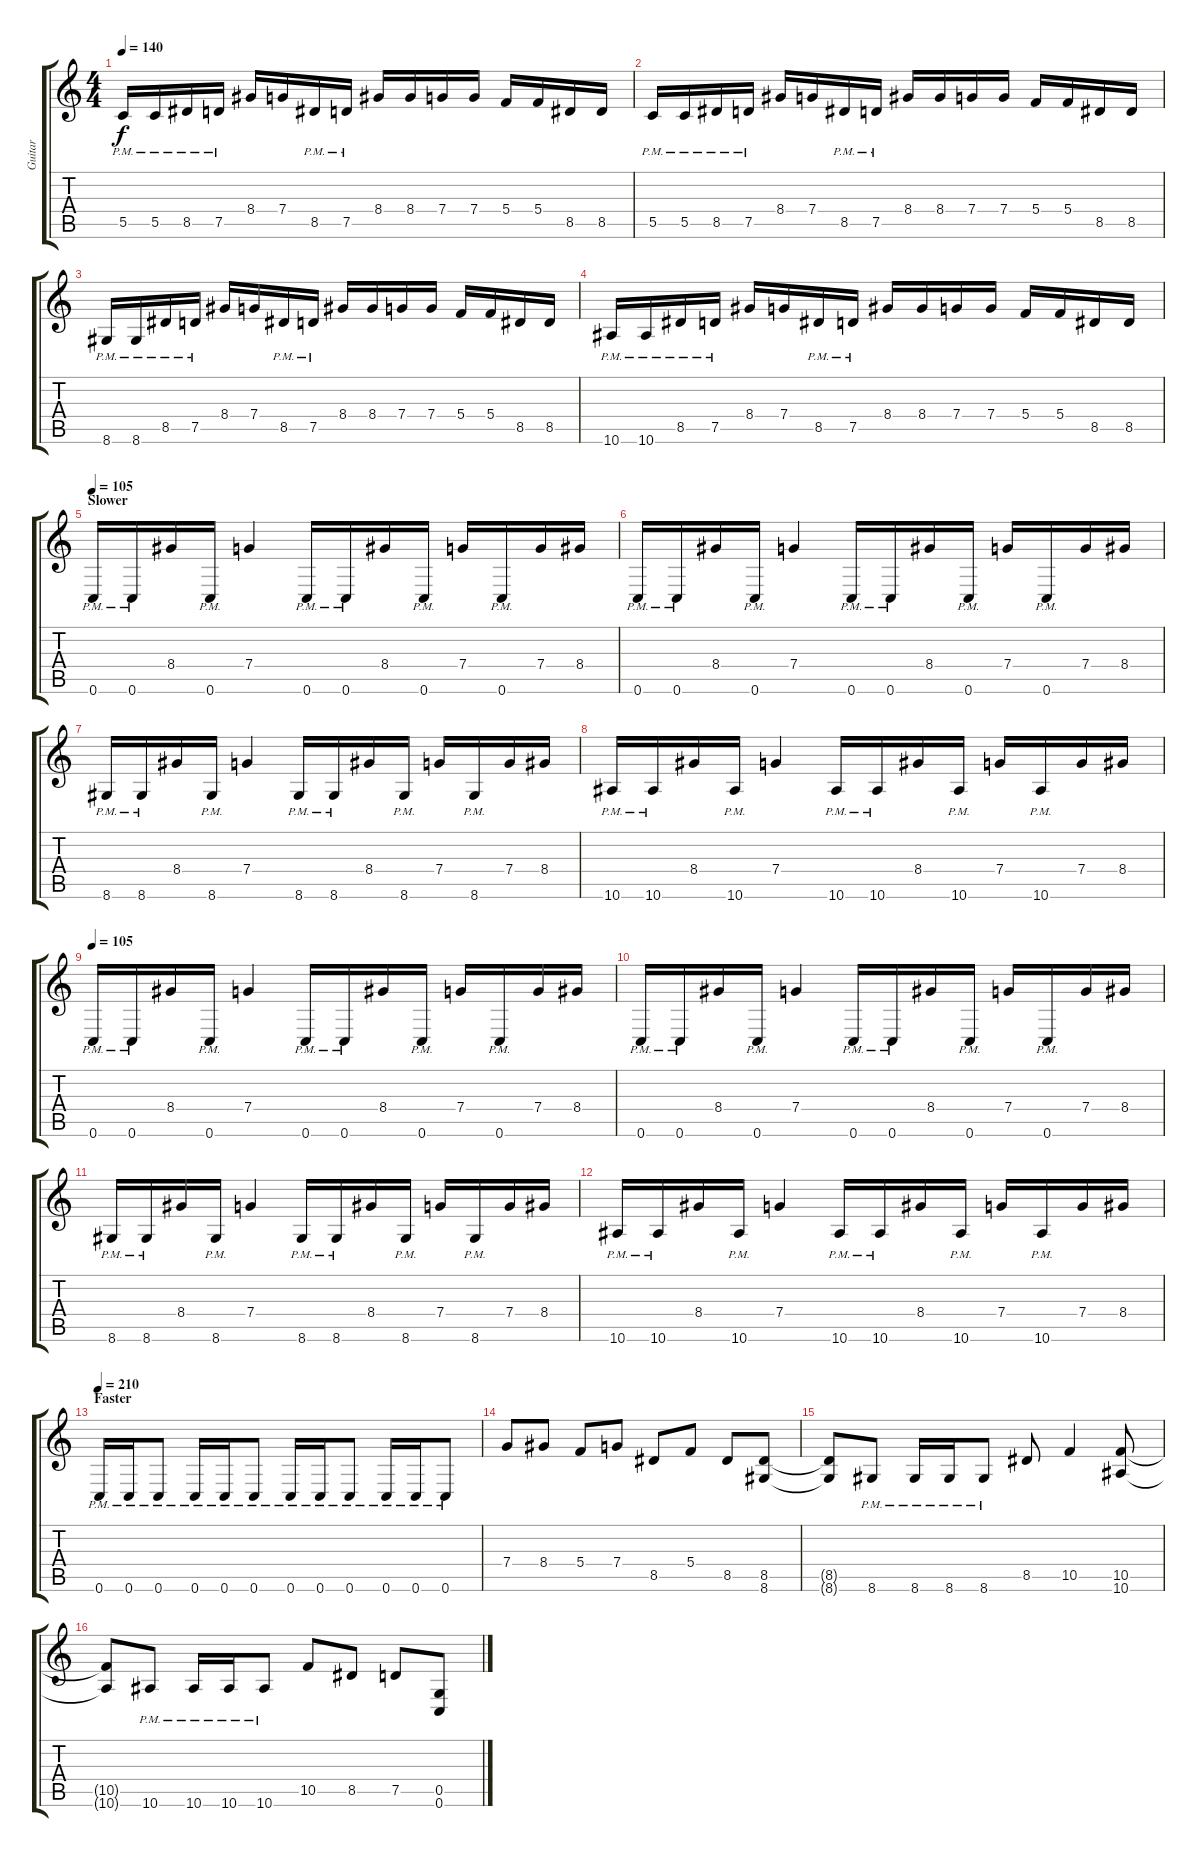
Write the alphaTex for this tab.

\track ("Guitar" "Guitar") {instrument distortionguitar}
\staff {score tabs}
\tuning (D4 A3 F3 C3 G2 C2) {hide}
\ts (4 4)
\tempo 140
\clef g2
\ks c
5.5{pm}.16{dy f} 5.5{pm}.16 8.5{pm}.16 7.5{pm}.16 8.4.16 7.4.16 8.5{pm}.16 7.5{pm}.16 8.4.16 8.4.16 7.4.16 7.4.16 5.4.16 5.4.16 8.5.16 8.5.16 |
5.5{pm}.16 5.5{pm}.16 8.5{pm}.16 7.5{pm}.16 8.4.16 7.4.16 8.5{pm}.16 7.5{pm}.16 8.4.16 8.4.16 7.4.16 7.4.16 5.4.16 5.4.16 8.5.16 8.5.16 |
8.6{pm}.16 8.6{pm}.16 8.5{pm}.16 7.5{pm}.16 8.4.16 7.4.16 8.5{pm}.16 7.5{pm}.16 8.4.16 8.4.16 7.4.16 7.4.16 5.4.16 5.4.16 8.5.16 8.5.16 |
10.6{pm}.16 10.6{pm}.16 8.5{pm}.16 7.5{pm}.16 8.4.16 7.4.16 8.5{pm}.16 7.5{pm}.16 8.4.16 8.4.16 7.4.16 7.4.16 5.4.16 5.4.16 8.5.16 8.5.16 |
\section ("" "Slower")
\tempo 105
0.6{pm}.16 0.6{pm}.16 8.4.16 0.6{pm}.16 7.4.4 0.6{pm}.16 0.6{pm}.16 8.4.16 0.6{pm}.16 7.4.16 0.6{pm}.16 7.4.16 8.4.16 |
0.6{pm}.16 0.6{pm}.16 8.4.16 0.6{pm}.16 7.4.4 0.6{pm}.16 0.6{pm}.16 8.4.16 0.6{pm}.16 7.4.16 0.6{pm}.16 7.4.16 8.4.16 |
8.6{pm}.16 8.6{pm}.16 8.4.16 8.6{pm}.16 7.4.4 8.6{pm}.16 8.6{pm}.16 8.4.16 8.6{pm}.16 7.4.16 8.6{pm}.16 7.4.16 8.4.16 |
10.6{pm}.16 10.6{pm}.16 8.4.16 10.6{pm}.16 7.4.4 10.6{pm}.16 10.6{pm}.16 8.4.16 10.6{pm}.16 7.4.16 10.6{pm}.16 7.4.16 8.4.16 |
\tempo 105
0.6{pm}.16 0.6{pm}.16 8.4.16 0.6{pm}.16 7.4.4 0.6{pm}.16 0.6{pm}.16 8.4.16 0.6{pm}.16 7.4.16 0.6{pm}.16 7.4.16 8.4.16 |
0.6{pm}.16 0.6{pm}.16 8.4.16 0.6{pm}.16 7.4.4 0.6{pm}.16 0.6{pm}.16 8.4.16 0.6{pm}.16 7.4.16 0.6{pm}.16 7.4.16 8.4.16 |
8.6{pm}.16 8.6{pm}.16 8.4.16 8.6{pm}.16 7.4.4 8.6{pm}.16 8.6{pm}.16 8.4.16 8.6{pm}.16 7.4.16 8.6{pm}.16 7.4.16 8.4.16 |
10.6{pm}.16 10.6{pm}.16 8.4.16 10.6{pm}.16 7.4.4 10.6{pm}.16 10.6{pm}.16 8.4.16 10.6{pm}.16 7.4.16 10.6{pm}.16 7.4.16 8.4.16 |
\section ("" "Faster")
\tempo 210
0.6{pm}.16 0.6{pm}.16 0.6{pm}.8 0.6{pm}.16 0.6{pm}.16 0.6{pm}.8 0.6{pm}.16 0.6{pm}.16 0.6{pm}.8 0.6{pm}.16 0.6{pm}.16 0.6{pm}.8 |
7.4.8 8.4.8 5.4.8 7.4.8 8.5.8 5.4.8 8.5.8 (8.5 8.6).8 |
(8.5{t} 8.6{t}).8 8.6{pm}.8 8.6{pm}.16 8.6{pm}.16 8.6{pm}.8 8.5.8 10.5.4 (10.5 10.6).8 |
(10.5{t} 10.6{t}).8 10.6{pm}.8 10.6{pm}.16 10.6{pm}.16 10.6{pm}.8 10.5.8 8.5.8 7.5.8 (0.5 0.6).8
